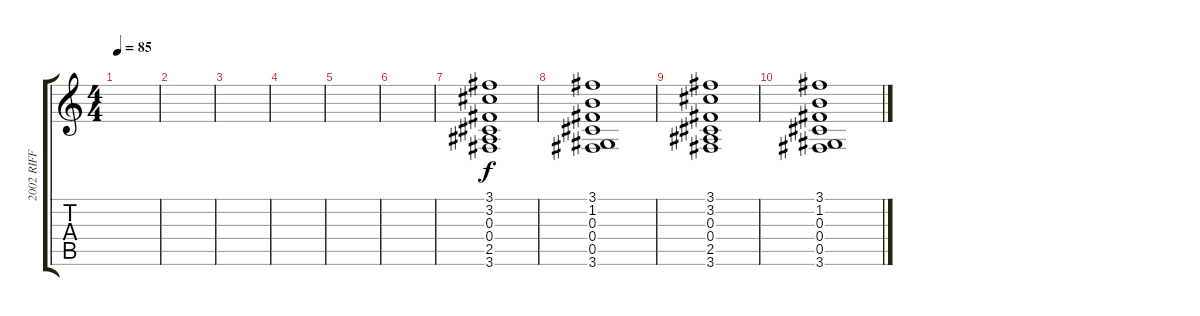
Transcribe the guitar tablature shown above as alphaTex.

\track ("2002 RIFF B" "2002 RIFF ") {instrument distortionguitar}
\staff {score tabs}
\tuning (Eb4 Bb3 Gb3 Db3 Ab2 Eb2) {hide}
\ts (4 4)
\tempo 85
\clef g2
\ks c
|
|
|
|
|
|
(3.1 3.2 0.3 0.4 2.5 3.6).1 |
(3.1 1.2 0.3 0.4 0.5 3.6).1 |
(3.1 3.2 0.3 0.4 2.5 3.6).1 |
(3.1 1.2 0.3 0.4 0.5 3.6).1
